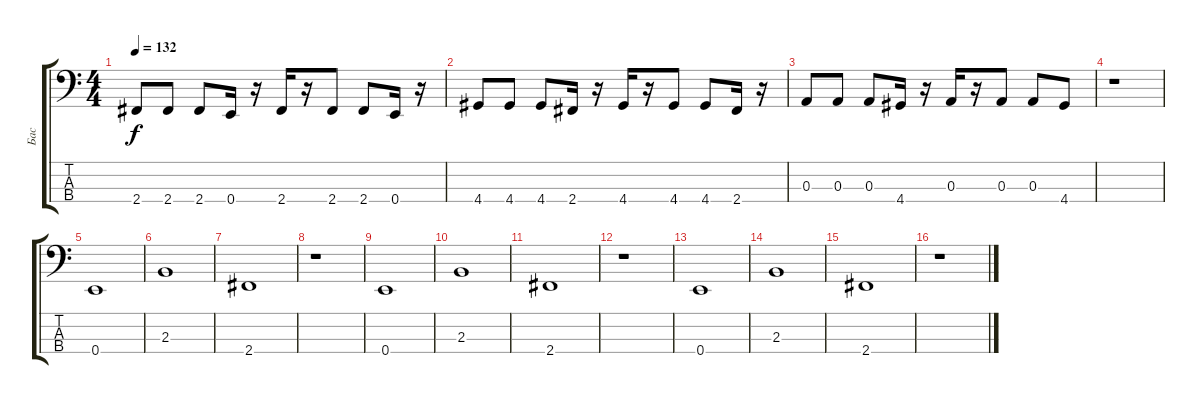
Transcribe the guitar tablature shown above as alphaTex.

\track ("Бас" "Бас") {instrument electricbassfinger}
\staff {score tabs}
\tuning (G2 D2 A1 E1) {hide}
\ts (4 4)
\tempo 132
\clef f4
\ks c
2.4.8{dy f} 2.4.8 2.4.8 0.4.16 r.16 2.4.16 r.16 2.4.8 2.4.8 0.4.16 r.16 |
4.4.8 4.4.8 4.4.8 2.4.16 r.16 4.4.16 r.16 4.4.8 4.4.8 2.4.16 r.16 |
0.3.8 0.3.8 0.3.8 4.4.16 r.16 0.3.16 r.16 0.3.8 0.3.8 4.4.8 |
r.1 |
0.4.1 |
2.3.1 |
2.4.1 |
r.1 |
0.4.1 |
2.3.1 |
2.4.1 |
r.1 |
0.4.1 |
2.3.1 |
2.4.1 |
r.1
